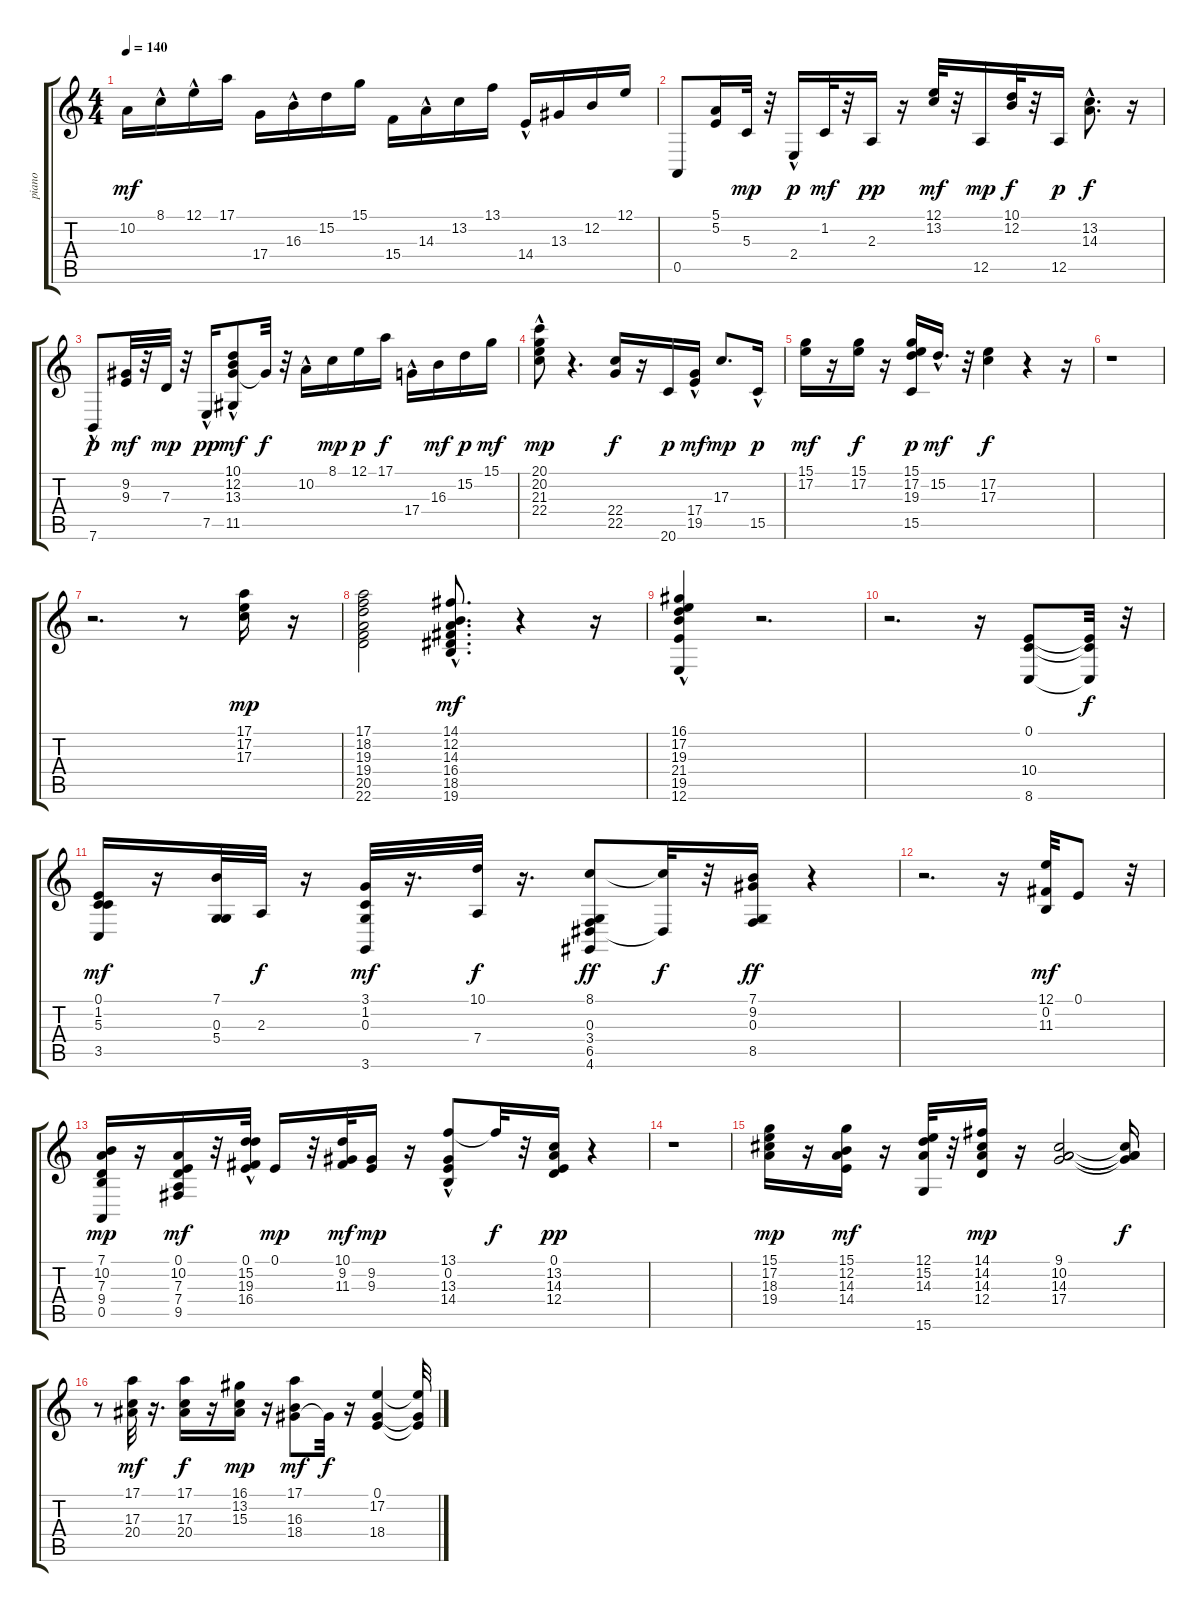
\track ("piano" "piano") {instrument brightacousticpiano}
\staff {score tabs}
\tuning (E4 B3 G3 D3 A2 E2) {hide}
\ts (4 4)
\tempo 140
\clef g2
\ks c
10.2.16{dy mf} 8.1{hac}.16 12.1{hac}.16 17.1.16 17.4.16 16.3{hac}.16 15.2.16 15.1.16 15.4.16 14.3{hac}.16 13.2.16 13.1.16 14.4{hac}.16 13.3.16 12.2.16 12.1.16 |
0.5.8 (5.1 5.2).16 5.3.32{dy mp} r.32 2.4{hac}.16{dy p} 1.2.32{dy mf} r.32 2.3.16{dy pp} r.16 (12.1 13.2).32{dy mf} r.32 12.5.16{dy mp} (10.1 12.2).32{dy f} r.32 12.5.16{dy p} (13.2{hac} 14.3{hac}).8{d dy f} r.16 |
7.6{hac}.8{dy p} (9.2 9.3).32{dy mf} r.32 7.3.32{dy mp} r.32 7.5{hac}.16{dy pp} (10.1 12.2 13.3 11.5{hac}).8{dy mf} 13.3{t}.32{dy f} r.32 10.2{hac}.16 8.1.16{dy mp} 12.1.16{dy p} 17.1.16{dy f} 17.4{hac}.16 16.3.16{dy mf} 15.2.16{dy p} 15.1.16{dy mf} |
(20.1 20.2 21.3 22.4{hac}).8{dy mp} r.4{d} (22.4 22.5).16{dy f} r.16 20.6.16{dy p} (17.4{hac} 19.5{hac}).16{dy mf} 17.3.8{d dy mp} 15.5{hac}.16{dy p} |
(15.1 17.2).16{dy mf} r.16 (15.1 17.2).16{dy f} r.16 (15.1 17.2 19.3 15.5).16{dy p} 15.2{hac}.16{d dy mf} r.32 (17.2 17.3).4{dy f} r.4 r.16 |
r.1 |
r.2{d} r.8 (17.1 17.2 17.3).16{dy mp} r.16 |
(17.1 18.2 19.3 19.4 20.5 22.6).2 (14.1{hac} 12.2{hac} 14.3 16.4 18.5 19.6).8{d dy mf} r.4 r.16 |
(16.1 17.2 19.3{hac} 21.4{hac} 19.5 12.6).4 r.2{d} |
r.2{d} r.16 (0.1 10.4 8.6).8 (0.1{t} 10.4{t} 8.6{t}).32{dy f} r.32 |
(0.1 1.2 5.3 3.5).16{dy mf} r.16 (7.1 0.3 5.4).32 2.3.32{dy f} r.16 (3.1 1.2 0.3 3.6).32{dy mf} r.16{d} (10.1 7.4).32{dy f} r.16{d} (8.1 0.3 3.4 6.5 4.6).8{dy ff} (8.1{t} 6.5{t}).32{dy f} r.32 (7.1 9.2 0.3 8.5).16{dy ff} r.4 |
r.2{d} r.16 (12.1 0.2 11.3).32{dy mf} 0.1.8 r.32 |
(7.1 10.2 7.3 9.4 0.5).16{dy mp} r.16 (0.1 10.2 7.3 7.4 9.5).16{dy mf} r.32 (0.1 15.2{hac} 19.3 16.4).32 0.1.16{dy mp} r.32 (10.1 9.2 11.3).32{dy mf} (9.2 9.3).16{dy mp} r.16 (13.1 0.2{hac} 13.3 14.4).8 13.1{t}.32{dy f} r.32 (0.1 13.2 14.3 12.4).16{dy pp} r.4 |
r.1 |
(15.1 17.2 18.3 19.4).16{dy mp} r.16 (15.1 12.2 14.3 14.4).16{dy mf} r.16 (12.1 15.2 14.3 15.6).32 r.32 (14.1 14.2 14.3 12.4).16{dy mp} r.16 (9.1 10.2 14.3 17.4).2 (9.1{t} 10.2{t} 14.3{t} 17.4{t}).16{dy f} |
r.8 (17.1 17.3 20.4).32{dy mf} r.16{d} (17.1 17.3 20.4).16{dy f} r.16 (16.1 13.2 15.3).16{dy mp} r.16 (17.1 16.3 18.4).8{dy mf} 18.4{t}.32{dy f} r.16 (0.1 17.2 18.4).4 (0.1{t} 17.2{t} 18.4{t}).32
